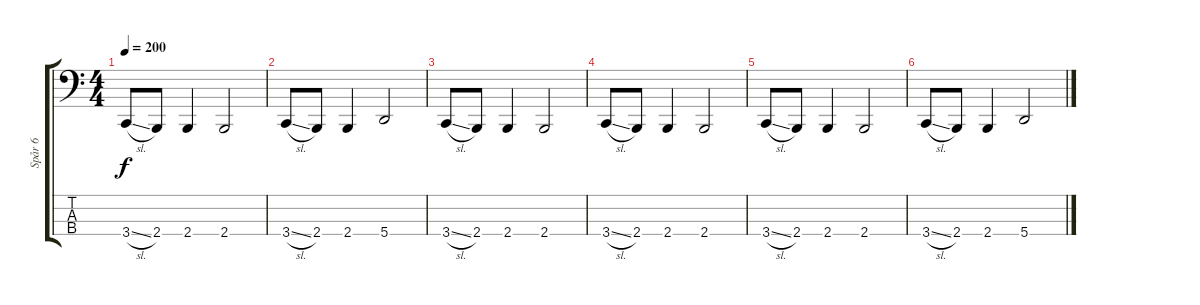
\track ("Spår 6" "Spår 6") {instrument electricbassfinger}
\staff {score tabs}
\tuning (D2 A1 E1 A0) {hide}
\ts (4 4)
\tempo 200
\clef f4
\ks c
3.4{sl}.8{dy f} 2.4.8 2.4.4 2.4.2 |
3.4{sl}.8 2.4.8 2.4.4 5.4.2 |
3.4{sl}.8{volume 0} 2.4.8 2.4.4 2.4.2 |
3.4{sl}.8 2.4.8 2.4.4 2.4.2 |
3.4{sl}.8 2.4.8 2.4.4 2.4.2 |
3.4{sl}.8 2.4.8 2.4.4 5.4.2
